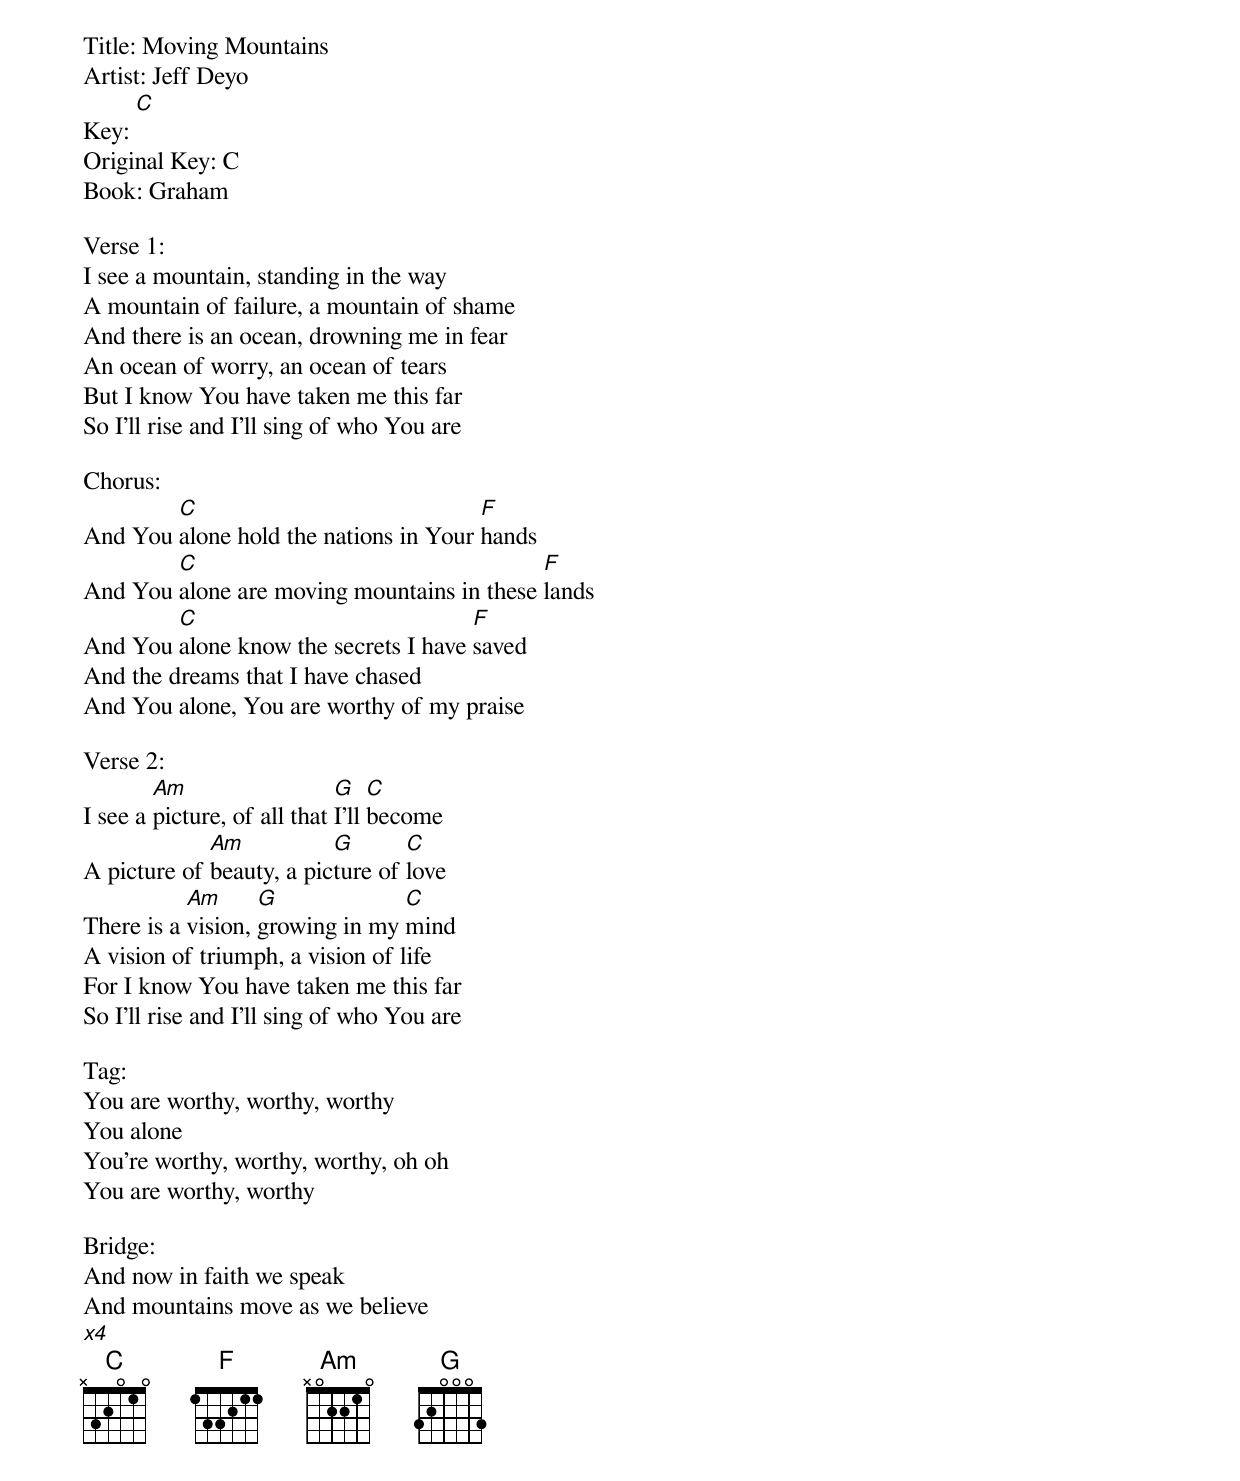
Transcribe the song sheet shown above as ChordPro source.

Title: Moving Mountains
Artist: Jeff Deyo
Key: [C]
Original Key: C
Book: Graham

Verse 1:
I see a mountain, standing in the way
A mountain of failure, a mountain of shame
And there is an ocean, drowning me in fear
An ocean of worry, an ocean of tears
But I know You have taken me this far
So I'll rise and I'll sing of who You are

Chorus:
And You [C]alone hold the nations in Your [F]hands
And You [C]alone are moving mountains in these [F]lands
And You [C]alone know the secrets I have [F]saved
And the dreams that I have chased
And You alone, You are worthy of my praise

Verse 2:
I see a [Am]picture, of all that [G]I'll [C]become
A picture of [Am]beauty, a pic[G]ture of [C]love
There is a [Am]vision, [G]growing in my [C]mind
A vision of triumph, a vision of life
For I know You have taken me this far
So I'll rise and I'll sing of who You are

Tag:
You are worthy, worthy, worthy
You alone
You're worthy, worthy, worthy, oh oh
You are worthy, worthy

Bridge:
And now in faith we speak
And mountains move as we believe
[x4]
